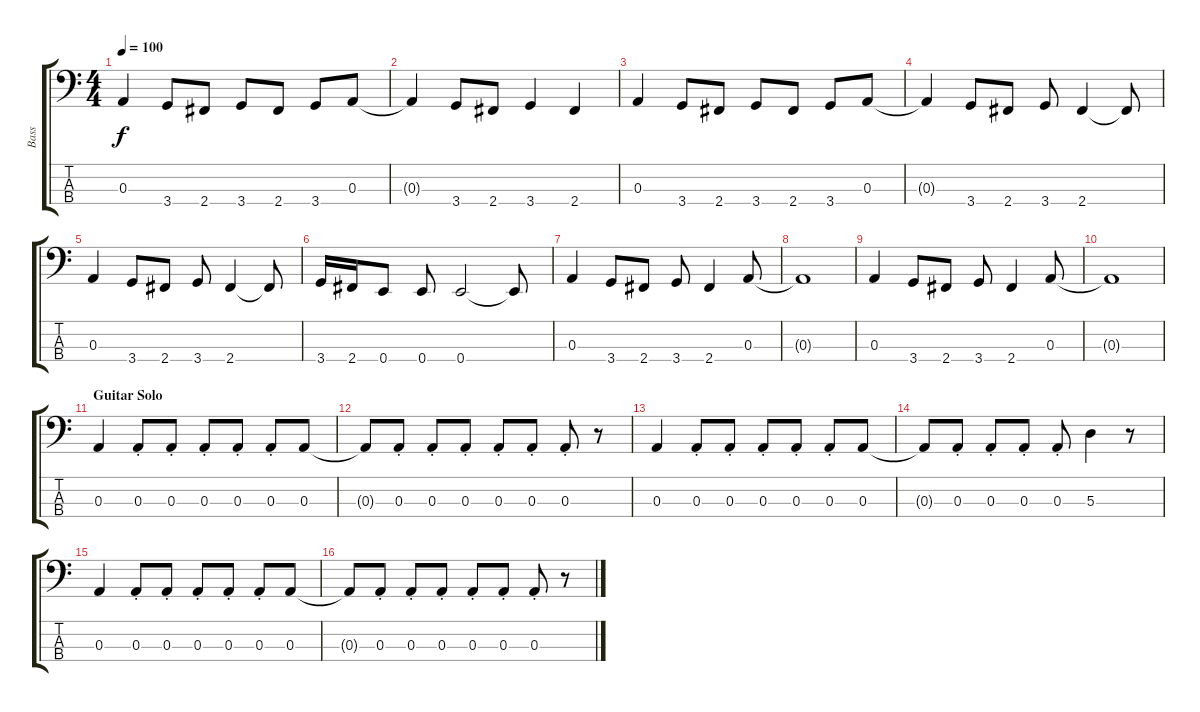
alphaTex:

\track ("Bass" "Bass") {instrument electricbasspick}
\staff {score tabs}
\tuning (G2 D2 A1 E1) {hide}
\ts (4 4)
\tempo 100
\clef f4
\ks c
0.3.4{dy f} 3.4.8 2.4.8 3.4.8 2.4.8 3.4.8 0.3.8 |
0.3{t}.4 3.4.8 2.4.8 3.4.4 2.4.4 |
0.3.4 3.4.8 2.4.8 3.4.8 2.4.8 3.4.8 0.3.8 |
0.3{t}.4 3.4.8 2.4.8 3.4.8 2.4.4 2.4{t}.8 |
0.3.4 3.4.8 2.4.8 3.4.8 2.4.4 2.4{t}.8 |
3.4.16 2.4.16 0.4.8 0.4.8 0.4.2 0.4{t}.8 |
0.3.4 3.4.8 2.4.8 3.4.8 2.4.4 0.3.8 |
0.3{t}.1 |
0.3.4 3.4.8 2.4.8 3.4.8 2.4.4 0.3.8 |
0.3{t}.1 |
\section ("" "Guitar Solo")
0.3.4 0.3{st}.8 0.3{st}.8 0.3{st}.8 0.3{st}.8 0.3{st}.8 0.3.8 |
0.3{t}.8 0.3{st}.8 0.3{st}.8 0.3{st}.8 0.3{st}.8 0.3{st}.8 0.3{st}.8 r.8 |
0.3.4 0.3{st}.8 0.3{st}.8 0.3{st}.8 0.3{st}.8 0.3{st}.8 0.3.8 |
0.3{t}.8 0.3{st}.8 0.3{st}.8 0.3{st}.8 0.3{st}.8 5.3.4 r.8 |
0.3.4 0.3{st}.8 0.3{st}.8 0.3{st}.8 0.3{st}.8 0.3{st}.8 0.3.8 |
0.3{t}.8 0.3{st}.8 0.3{st}.8 0.3{st}.8 0.3{st}.8 0.3{st}.8 0.3{st}.8 r.8
